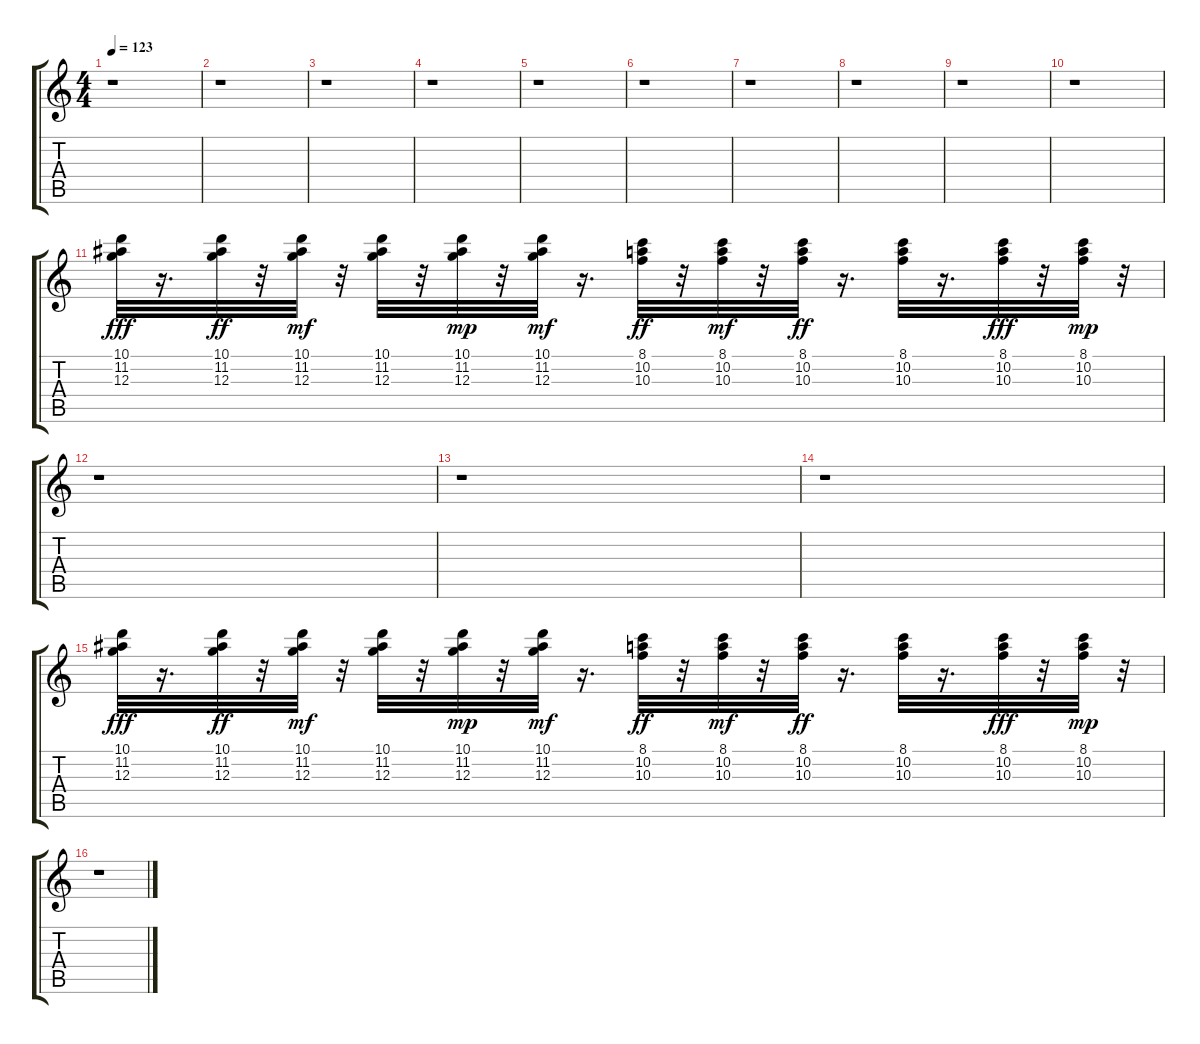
\track "" {instrument electricguitarjazz}
\staff {score tabs}
\tuning (E4 B3 G3 D3 A2 E2) {hide}
\ts (4 4)
\tempo 123
\clef g2
\ks c
r.1{dy ff} |
r.1 |
r.1 |
r.1 |
r.1 |
r.1 |
r.1 |
r.1 |
r.1 |
r.1 |
(10.1 11.2 12.3).32{dy fff} r.16{d} (10.1 11.2 12.3).32{dy ff} r.32 (10.1 11.2 12.3).32{dy mf} r.32 (10.1 11.2 12.3).32 r.32 (10.1 11.2 12.3).32{dy mp} r.32 (10.1 11.2 12.3).32{dy mf} r.16{d} (8.1 10.2 10.3).32{dy ff} r.32 (8.1 10.2 10.3).32{dy mf} r.32 (8.1 10.2 10.3).32{dy ff} r.16{d} (8.1 10.2 10.3).32 r.16{d} (8.1 10.2 10.3).32{dy fff} r.32 (8.1 10.2 10.3).32{dy mp} r.32 |
r.1 |
r.1 |
r.1 |
(10.1 11.2 12.3).32{dy fff} r.16{d} (10.1 11.2 12.3).32{dy ff} r.32 (10.1 11.2 12.3).32{dy mf} r.32 (10.1 11.2 12.3).32 r.32 (10.1 11.2 12.3).32{dy mp} r.32 (10.1 11.2 12.3).32{dy mf} r.16{d} (8.1 10.2 10.3).32{dy ff} r.32 (8.1 10.2 10.3).32{dy mf} r.32 (8.1 10.2 10.3).32{dy ff} r.16{d} (8.1 10.2 10.3).32 r.16{d} (8.1 10.2 10.3).32{dy fff} r.32 (8.1 10.2 10.3).32{dy mp} r.32 |
r.1
